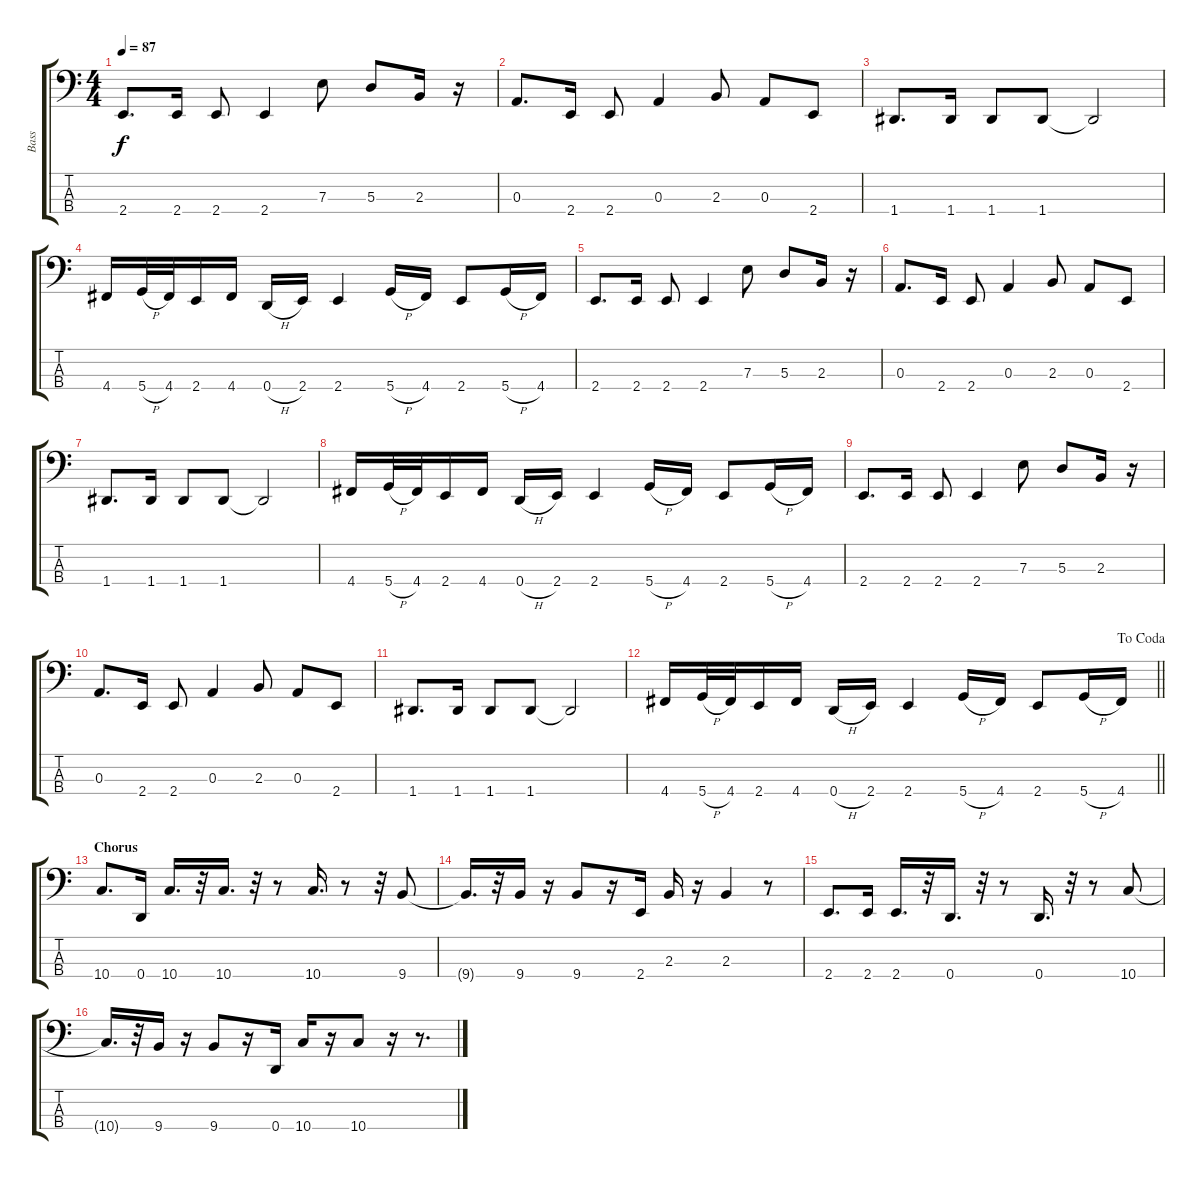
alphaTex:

\track ("Bass" "Bass") {solo instrument electricbassfinger}
\staff {score tabs}
\tuning (G2 D2 A1 D1) {hide}
\ts (4 4)
\tempo 87
\clef f4
\ks c
2.4.8{d dy f} 2.4.16 2.4.8 2.4.4 7.3.8 5.3.8 2.3.16 r.16 |
0.3.8{d} 2.4.16 2.4.8 0.3.4 2.3.8 0.3.8 2.4.8 |
1.4.8{d} 1.4.16 1.4.8 1.4.8 1.4{t}.2 |
4.4.16 5.4{h}.32 4.4.32 2.4.16 4.4.16 0.4{h}.16 2.4.16 2.4.4 5.4{h}.16 4.4.16 2.4.8 5.4{h}.16 4.4.16 |
2.4.8{d} 2.4.16 2.4.8 2.4.4 7.3.8 5.3.8 2.3.16 r.16 |
0.3.8{d} 2.4.16 2.4.8 0.3.4 2.3.8 0.3.8 2.4.8 |
1.4.8{d} 1.4.16 1.4.8 1.4.8 1.4{t}.2 |
4.4.16 5.4{h}.32 4.4.32 2.4.16 4.4.16 0.4{h}.16 2.4.16 2.4.4 5.4{h}.16 4.4.16 2.4.8 5.4{h}.16 4.4.16 |
2.4.8{d} 2.4.16 2.4.8 2.4.4 7.3.8 5.3.8 2.3.16 r.16 |
0.3.8{d} 2.4.16 2.4.8 0.3.4 2.3.8 0.3.8 2.4.8 |
1.4.8{d} 1.4.16 1.4.8 1.4.8 1.4{t}.2 |
\jump dacoda
\barLineRight lightlight
4.4.16 5.4{h}.32 4.4.32 2.4.16 4.4.16 0.4{h}.16 2.4.16 2.4.4 5.4{h}.16 4.4.16 2.4.8 5.4{h}.16 4.4.16 |
\section ("" "Chorus")
10.4.8{d} 0.4.16 10.4.16{d} r.32 10.4.16{d} r.32 r.8 10.4.16{d} r.8 r.32 9.4.8 |
9.4{t}.16{d} r.32 9.4.16 r.16 9.4.8 r.16 2.4.16 2.3.16 r.16 2.3.4 r.8 |
2.4.8{d} 2.4.16 2.4.16{d} r.32 0.4.16{d} r.32 r.8 0.4.16{d} r.32 r.8 10.4.8 |
10.4{t}.16{d} r.32 9.4.16 r.16 9.4.8 r.16 0.4.16 10.4.16 r.16 10.4.8 r.16 r.8{d}
